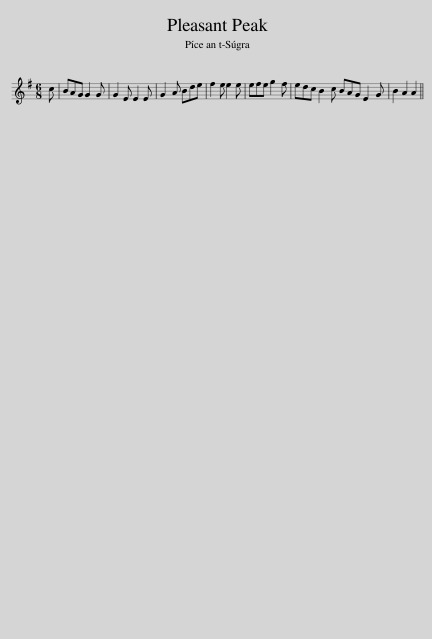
X:1
L:1/8
M:6/8
I:linebreak $
K:G
V:1 treble
V:1
 c | BAG G2 G | G2 E E2 E | G2 A Bde | f2 e e2 e | %5
 efe g2 f | edc B2 c BAG E2 G | B2 A2 A2 || %8
